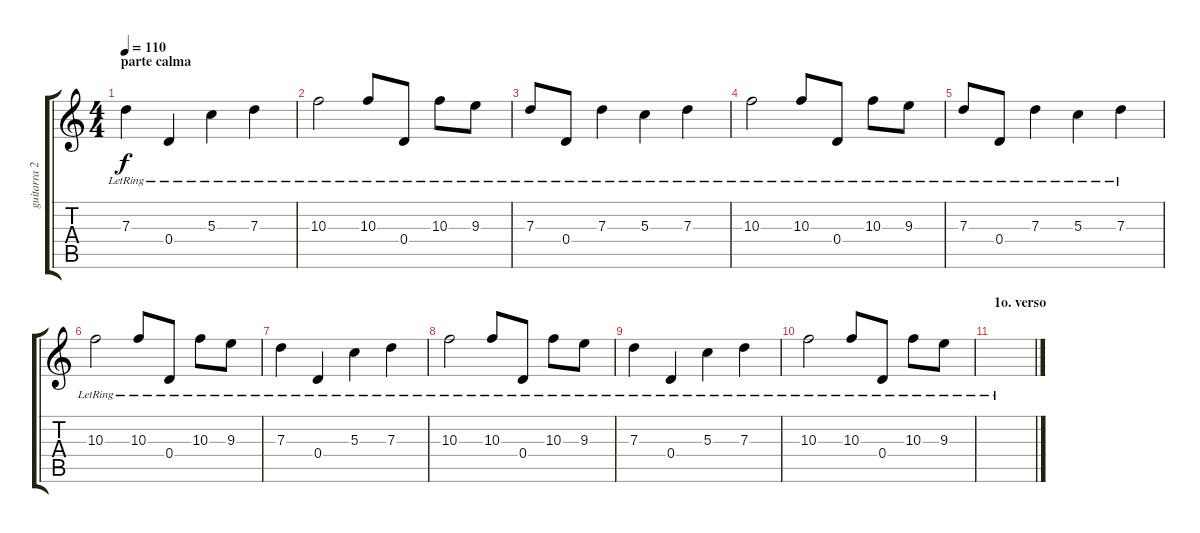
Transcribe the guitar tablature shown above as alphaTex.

\track ("guitarra 2" "guitarra 2") {instrument electricguitarjazz}
\staff {score tabs}
\tuning (E4 B3 G3 D3 A2 D2) {hide}
\ts (4 4)
\section ("" "parte calma")
\tempo 110
\clef g2
\ks c
7.3{lr}.4{dy f volume 10} 0.4{lr}.4 5.3{lr}.4 7.3{lr}.4 |
10.3{lr}.2{volume 10} 10.3{lr}.8 0.4{lr}.8 10.3{lr}.8 9.3{lr}.8 |
7.3{lr}.8{volume 10} 0.4{lr}.8 7.3{lr}.4 5.3{lr}.4 7.3{lr}.4 |
10.3{lr}.2{volume 10} 10.3{lr}.8 0.4{lr}.8 10.3{lr}.8 9.3{lr}.8 |
7.3{lr}.8{volume 10} 0.4{lr}.8 7.3{lr}.4 5.3{lr}.4 7.3{lr}.4 |
10.3{lr}.2{volume 10} 10.3{lr}.8 0.4{lr}.8 10.3{lr}.8 9.3{lr}.8 |
7.3{lr}.4{volume 10} 0.4{lr}.4 5.3{lr}.4 7.3{lr}.4 |
10.3{lr}.2{volume 10} 10.3{lr}.8 0.4{lr}.8 10.3{lr}.8 9.3{lr}.8 |
7.3{lr}.4{volume 5} 0.4{lr}.4 5.3{lr}.4 7.3{lr}.4 |
10.3{lr}.2 10.3{lr}.8 0.4{lr}.8 10.3{lr}.8 9.3{lr}.8 |
\section ("" "1o. verso")
